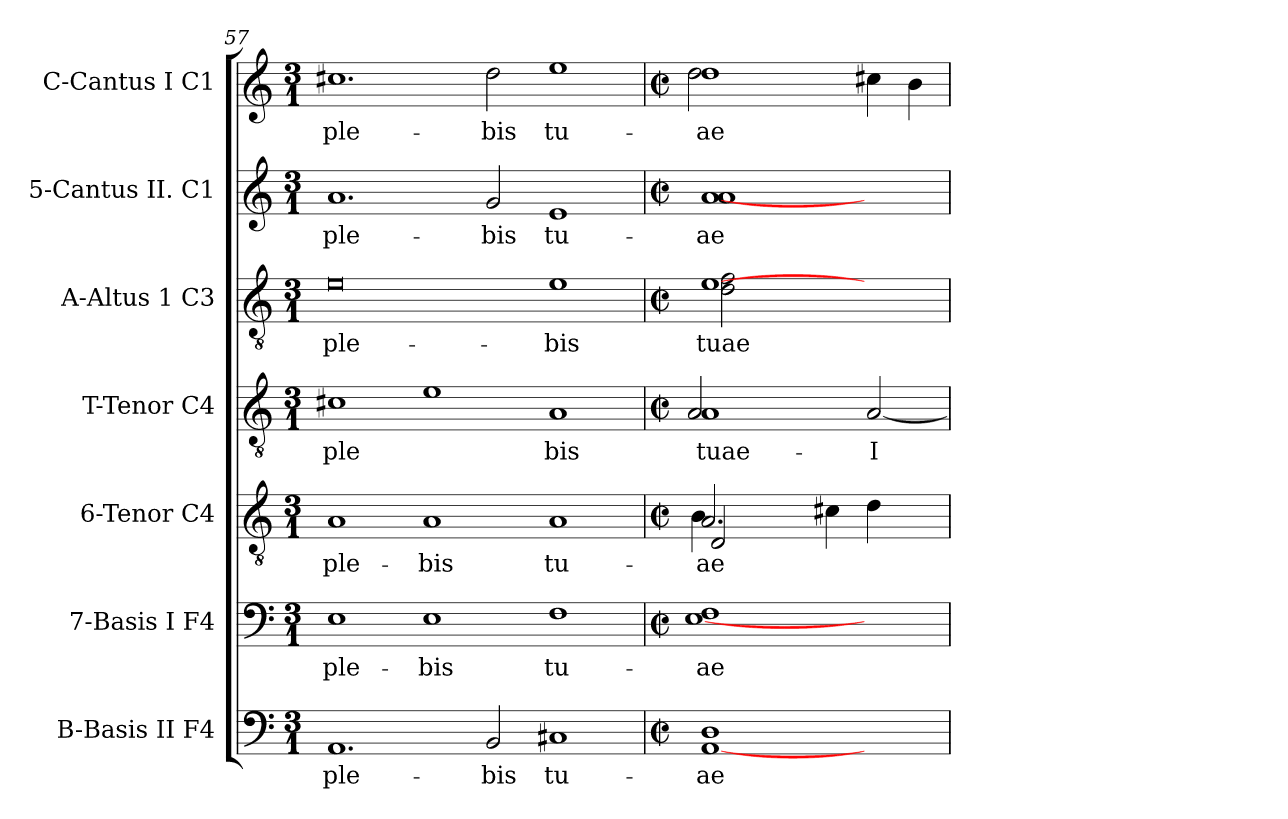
**kern	**text	**kern	**text	**kern	**text	**kern	**text	**kern	**text	**kern	**text	**kern	**text
*part7	*part7	*part6	*part6	*part5	*part5	*part4	*part4	*part3	*part3	*part2	*part2	*part1	*part1
*staff7	*staff7	*staff6	*staff6	*staff5	*staff5	*staff4	*staff4	*staff3	*staff3	*staff2	*staff2	*staff1	*staff1
*I"B-Basis II  F4	*	*I"7-Basis I  F4	*	*I"6-Tenor  C4	*	*I"T-Tenor  C4	*	*I"A-Altus 1  C3	*	*I"5-Cantus II.  C1	*	*I"C-Cantus I  C1	*
*I'B	*	*	*	*	*	*I'T	*	*I'A	*	*	*	*I'C	*
*clefF4	*	*clefF4	*	*clefGv2	*	*clefGv2	*	*clefGv2	*	*clefG2	*	*clefG2	*
*k[]	*	*k[]	*	*k[]	*	*k[]	*	*k[]	*	*k[]	*	*k[]	*
*C:	*	*C:	*	*C:	*	*C:	*	*C:	*	*C:	*	*C:	*
*M3/1	*	*M3/1	*	*M3/1	*	*M3/1	*	*M3/1	*	*M3/1	*	*M3/1	*
=57	=57	=57	=57	=57	=57	=57	=57	=57	=57	=57	=57	=57	=57
!	!LO:LY:b:cj	!	!LO:LY:b:cj	!	!LO:LY:b:cj	!	!LO:LY:b:cj	!	!LO:LY:b:cj	!	!LO:LY:b:cj	!	!LO:LY:b:cj
1.AA	ple-	1E	ple-	1A	ple-	1c#X	ple-	0e	ple-	1.a	ple-	1.cc#X	ple-
!	!	!	!LO:LY:b:cj	!	!LO:LY:b:cj	!	!LO:LY:b:cj	!	!	!	!	!	!
.	.	1E	-bis	1A	-bis	1e	--	.	.	.	.	.	.
!	!LO:LY:b:cj	!	!	!	!	!	!	!	!	!	!LO:LY:b:cj	!	!LO:LY:b:cj
2BB/	-bis	.	.	.	.	.	.	.	.	2g/	-bis	2dd\	-bis
!	!LO:LY:b:cj	!	!LO:LY:b:cj	!	!LO:LY:b:cj	!	!LO:LY:b:cj	!	!LO:LY:b:cj	!	!LO:LY:b:cj	!	!LO:LY:b:cj
1C#X	tu-	1F	tu-	1A	tu-	1A	-bis	1e	-bis	1e	tu-	1ee	tu-
=58	=58	=58	=58	=58	=58	=58	=58	=58	=58	=58	=58	=58	=58
*M2/2	*	*M2/2	*	*M2/2	*	*M2/2	*	*M2/2	*	*M2/2	*	*M2/2	*
*met(c|)	*	*met(c|)	*	*met(c|)	*	*met(c|)	*	*met(c|)	*	*met(c|)	*	*met(c|)	*
!	!LO:LY:b:cj	!	!LO:LY:b:cj	!	!LO:LY:b:cj	!	!LO:LY:b:cj	!	!LO:LY:b:cj	!	!LO:LY:b:cj	!	!LO:LY:b:cj
*	*	*	*	*^	*	*^	*	*^	*	*	*	*^	*
*	*	*	*	*	*^	*	*	*	*	*	*	*	*	*	*	*	*
1D [<1AA	-ae	1F [>1E	-ae	2.A/	2D/	4B\	-ae	1A	2A/	tuae-	[>1e	2f\ 2d\	tuae-	[<1a 1a	-ae	1dd	2dd\	-ae
.	.	.	.	.	.	4ryy	.	.	.	.	.	.	.	.	.	.	.	.
.	.	.	.	.	4ryy	1ryy	.	.	1ryy	.	.	2ryy	.	.	.	.	1ryy	.
!	!	!	!	!	!	!	!LO:LY:b:cj	!	!	!	!	!	!	!	!	!	!	!
.	.	.	.	4c#X\	2.ryy	.	.	.	.	.	.	.	.	.	.	.	.	.
!	!	!	!	!	!	!	!LO:LY:b:cj	!	!	!LO:LY:b:cj	!	!	!	!	!	!	!	!LO:LY:b:cj
2ryy	.	2ryy	.	4d\	.	.	.	[<2A/	.	-I-	2ryy	2ryy	.	2ryy	.	4cc#X\	.	.
!	!	!	!	!	!	!	!	!	!	!	!	!	!	!	!	!	!	!LO:LY:b:cj
.	.	.	.	4ryy	.	.	.	.	.	.	.	.	.	.	.	4b\	.	.
*	*	*	*	*v	*v	*v	*	*	*	*	*v	*v	*	*	*	*v	*v	*
*	*	*	*	*	*	*v	*v	*	*	*	*	*	*	*
=	=	=	=	=	=	=	=	=	=	=	=	=	=
*-	*-	*-	*-	*-	*-	*-	*-	*-	*-	*-	*-	*-	*-
